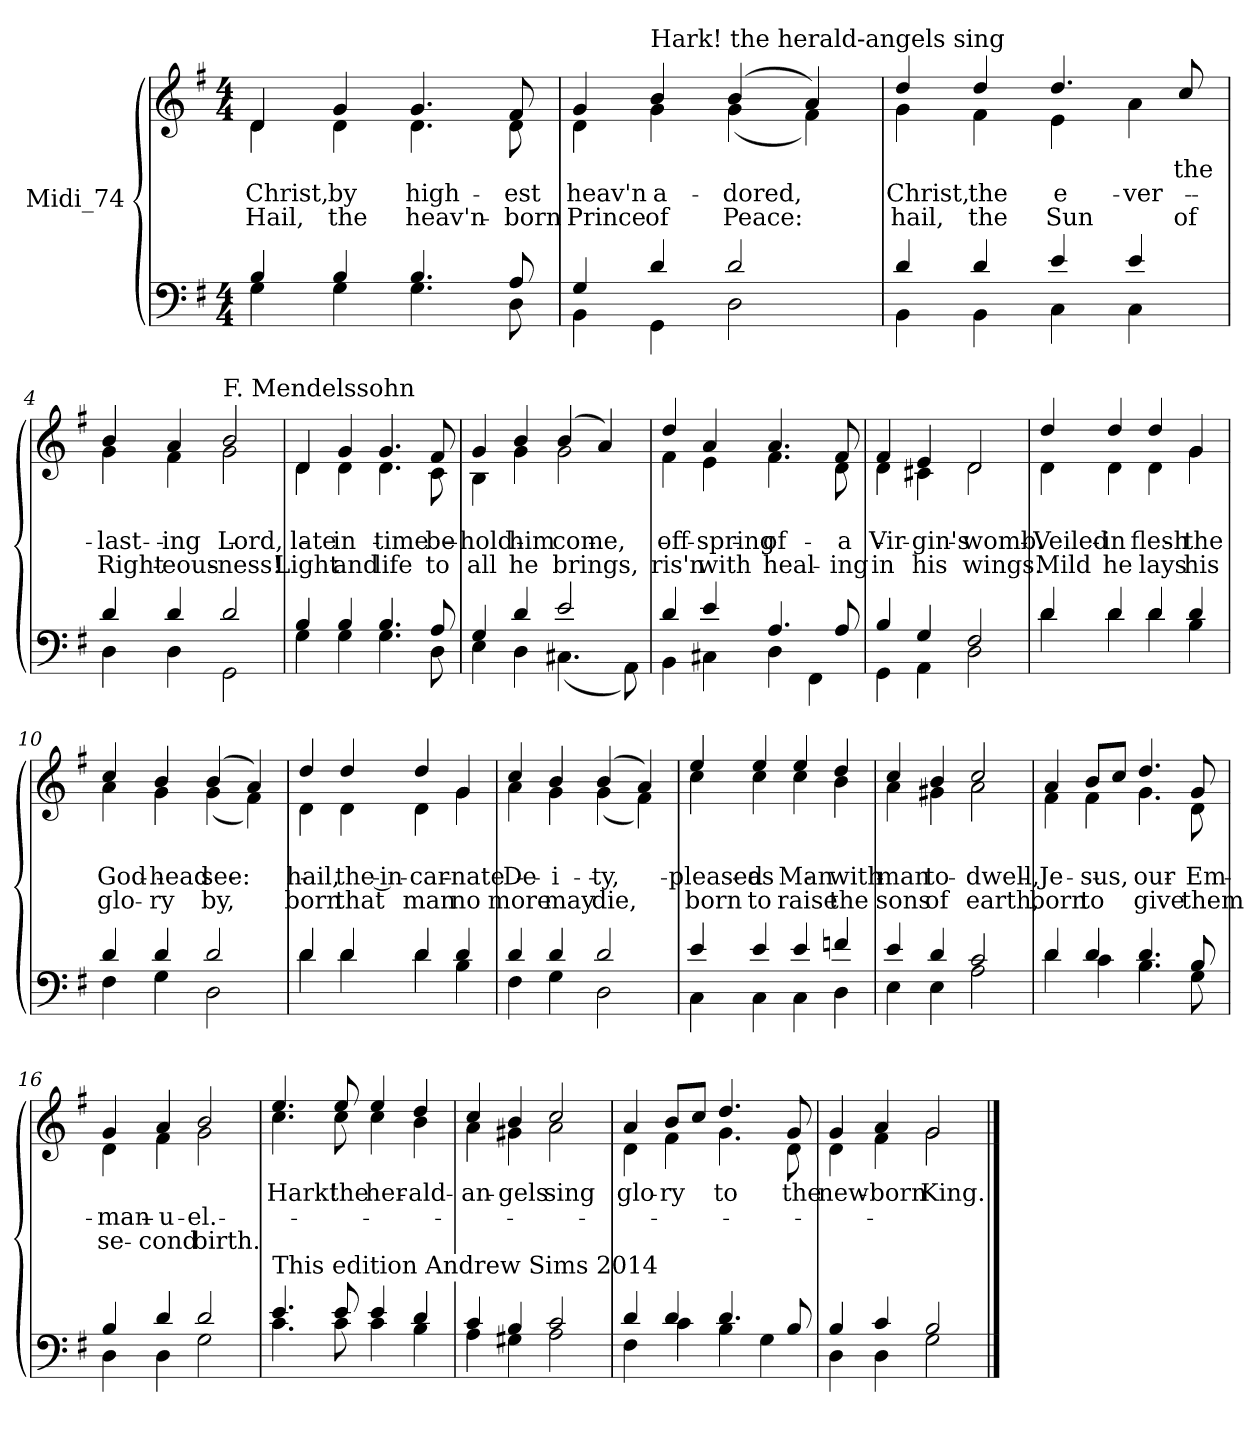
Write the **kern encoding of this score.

**kern	**kern	**text	**text	**text
*part2	*part1	*part1	*part1	*part1
*staff2	*staff1	*staff1	*staff1	*staff1
*I"Midi_74	*I"Midi_74	*	*	*
*clefF4	*clefG2	*	*	*
*k[f#]	*k[f#]	*	*	*
*G:	*G:	*	*	*
*M4/4	*M4/4	*	*	*
*MM120	*MM120	*	*	*
=1	=1	=1	=1	=1
*^	*	*	*	*
!	!	!LO:TX:a:t=Charles Wesley	!	!	!
!	!	!	!LO:LY:b	!	!LO:LY:b
*	*	*^	*	*	*
!	!	!	!	!	!LO:LY:b	!
4B/	4G\	4d/	4d\	.	Christ,	Hail,
!	!	!	!	!LO:LY:b	!	!LO:LY:b
!	!	!	!	!	!LO:LY:b	!
4B/	4G\	4g/	4d\	.	by	the
!	!	!	!	!LO:LY:b	!	!LO:LY:b
!	!	!	!	!	!LO:LY:b	!
4.B/	4.G\	4.g/	4.d\	.	high-	-heav'n-
!	!	!	!	!LO:LY:b	!	!LO:LY:b
!	!	!	!	!	!LO:LY:b	!
8A/	8D\	8f#/	8d\	.	-est	-born
=2	=2	=2	=2	=2	=2	=2
!	!	!	!	!LO:LY:b	!	!LO:LY:b
!	!	!	!	!	!LO:LY:b	!
4G/	4BB\	4g/	4d\	.	heav'n	-Prince
!	!	!LO:TX:a:t=Hark! the herald-angels sing	!	!	!	!
!	!	!	!	!LO:LY:b	!	!LO:LY:b
!	!	!	!	!	!LO:LY:b	!
4d/	4GG\	4b/	4g\	.	a-	of
!	!	!	!	!LO:LY:b	!	!LO:LY:b
!	!	!	!	!	!LO:LY:b	!
2d/	2D\	(>4b/	(<4g\	.	-dored,	Peace:
.	.	4a/)	4f#\)	.	.	.
=3	=3	=3	=3	=3	=3	=3
!	!	!	!	!LO:LY:b	!	!LO:LY:b
!	!	!	!	!	!LO:LY:b	!
4d/	4BB\	4dd/	4g\	.	Christ,	-hail,
!	!	!	!	!LO:LY:b	!	!LO:LY:b
!	!	!	!	!	!LO:LY:b	!
4d/	4BB\	4dd/	4f#\	.	the	the
!	!	!	!	!LO:LY:b	!	!LO:LY:b
!	!	!	!	!	!LO:LY:b	!
4e/	4C\	4.dd/	4e\	.	e-	Sun
!	!	!	!	!	!LO:LY:b	!
4e/	4C\	.	4a\	.	-ver-	.
!	!	!	!	!LO:LY:b	!	!LO:LY:b
.	.	8cc/	.	the	.	of
=4	=4	=4	=4	=4	=4	=4
!	!	!	!	!LO:LY:b	!	!LO:LY:b
!	!	!	!	!	!LO:LY:b	!
4d/	4D\	4b/	4g\	.	last-	-Right-
!	!	!	!	!LO:LY:b	!	!LO:LY:b
!	!	!	!	!	!LO:LY:b	!
4d/	4D\	4a/	4f#\	.	-ing	eous-
!	!	!LO:TX:a:t=F. Mendelssohn	!	!	!	!
!	!	!	!	!LO:LY:b	!	!LO:LY:b
!	!	!	!	!	!LO:LY:b	!
2d/	2GG\	2b/	2g\	.	Lord,	ness!
!!LO:LB:g=z	!!
=5	=5	=5	=5	=5	=5	=5
!	!	!	!	!LO:LY:b	!	!LO:LY:b
!	!	!	!	!	!LO:LY:b	!
4B/	4G\	4d/	4d\	.	late	Light
!	!	!	!	!LO:LY:b	!	!LO:LY:b
!	!	!	!	!	!LO:LY:b	!
4B/	4G\	4g/	4d\	.	in	and
!	!	!	!	!LO:LY:b	!	!LO:LY:b
!	!	!	!	!	!LO:LY:b	!
4.B/	4.G\	4.g/	4.d\	.	time	life
!	!	!	!	!LO:LY:b	!	!LO:LY:b
!	!	!	!	!	!LO:LY:b	!
8A/	8D\	8f#/	8c\	.	be-	to
=6	=6	=6	=6	=6	=6	=6
!	!	!	!	!LO:LY:b	!	!LO:LY:b
!	!	!	!	!	!LO:LY:b	!
4G/	4E\	4g/	4B\	.	hold	-all
!	!	!	!	!LO:LY:b	!	!LO:LY:b
!	!	!	!	!	!LO:LY:b	!
4d/	4D\	4b/	4g\	.	him	he
!	!	!	!	!LO:LY:b	!	!LO:LY:b
!	!	!	!	!	!LO:LY:b	!
2e/	(<4.C#X\	(>4b/	2g\	.	come,	brings,
.	.	4a/)	.	.	.	.
.	8AA\)	.	.	.	.	.
=7	=7	=7	=7	=7	=7	=7
!	!	!	!	!LO:LY:b	!	!LO:LY:b
!	!	!	!	!	!LO:LY:b	!
4d/	4BB\	4dd/	4f#\	.	off-	ris'n
!	!	!	!	!LO:LY:b	!	!LO:LY:b
!	!	!	!	!	!LO:LY:b	!
4e/	4C#X\	4a/	4e\	.	-spring	with
!	!	!	!	!LO:LY:b	!	!LO:LY:b
!	!	!	!	!	!LO:LY:b	!
4.A/	4D\	4.a/	4.f#\	.	of	-heal-
.	4FF#\	.	.	.	.	.
!	!	!	!	!LO:LY:b	!	!LO:LY:b
!	!	!	!	!	!LO:LY:b	!
8A/	.	8f#/	8d\	.	a	ing
=8	=8	=8	=8	=8	=8	=8
!	!	!	!	!LO:LY:b	!	!LO:LY:b
!	!	!	!	!	!LO:LY:b	!
4B/	4GG\	4f#/	4d\	.	Vir-	-in
!	!	!	!	!LO:LY:b	!	!LO:LY:b
!	!	!	!	!	!LO:LY:b	!
4G/	4AA\	4e/	4c#X\	.	-gin's	-his
!	!	!	!	!LO:LY:b	!	!LO:LY:b
!	!	!	!	!	!LO:LY:b	!
2F#/	2D\	2d/	2d\	.	womb.	wings.
!!LO:LB:g=z	!!
=9	=9	=9	=9	=9	=9	=9
!	!	!	!	!LO:LY:b	!	!LO:LY:b
!	!	!	!	!	!LO:LY:b	!
4d/	4d\	4dd/	4d\	.	Veiled	-Mild
!	!	!	!	!LO:LY:b	!	!LO:LY:b
!	!	!	!	!	!LO:LY:b	!
4d/	4d\	4dd/	4d\	.	in	he
!	!	!	!	!LO:LY:b	!	!LO:LY:b
!	!	!	!	!	!LO:LY:b	!
4d/	4d\	4dd/	4d\	.	flesh	lays
!	!	!	!	!LO:LY:b	!	!LO:LY:b
!	!	!	!	!	!LO:LY:b	!
4d/	4B\	4g/	4g\	.	the	his
=10	=10	=10	=10	=10	=10	=10
!	!	!	!	!LO:LY:b	!	!LO:LY:b
!	!	!	!	!	!LO:LY:b	!
4d/	4F#\	4cc/	4a\	.	God-	-glo-
!	!	!	!	!LO:LY:b	!	!LO:LY:b
!	!	!	!	!	!LO:LY:b	!
4d/	4G\	4b/	4g\	.	-head	ry
!	!	!	!	!LO:LY:b	!	!LO:LY:b
!	!	!	!	!	!LO:LY:b	!
2d/	2D\	(>4b/	(<4g\	.	see:	by,
.	.	4a/)	4f#\)	.	.	.
=11	=11	=11	=11	=11	=11	=11
!	!	!	!	!LO:LY:b	!	!LO:LY:b
!	!	!	!	!	!LO:LY:b	!
4d/	4d\	4dd/	4d\	.	hail,	born
!	!	!	!	!LO:LY:b	!	!LO:LY:b
!	!	!	!	!	!LO:LY:b	!
4d/	4d\	4dd/	4d\	.	the in-	that
!	!	!	!	!LO:LY:b	!	!LO:LY:b
!	!	!	!	!	!LO:LY:b	!
4d/	4d\	4dd/	4d\	.	-car-	-man
!	!	!	!	!LO:LY:b	!	!LO:LY:b
!	!	!	!	!	!LO:LY:b	!
4d/	4B\	4g/	4g\	.	-nate	no
=12	=12	=12	=12	=12	=12	=12
!	!	!	!	!LO:LY:b	!	!LO:LY:b
!	!	!	!	!	!LO:LY:b	!
4d/	4F#\	4cc/	4a\	.	De-	more
!	!	!	!	!LO:LY:b	!	!LO:LY:b
!	!	!	!	!	!LO:LY:b	!
4d/	4G\	4b/	4g\	.	-i-	may
!	!	!	!	!LO:LY:b	!	!LO:LY:b
!	!	!	!	!	!LO:LY:b	!
2d/	2D\	(>4b/	(<4g\	.	-ty,	die,
.	.	4a/)	4f#\)	.	.	.
!!LO:LB:g=z	!!
=13	=13	=13	=13	=13	=13	=13
!	!	!	!	!LO:LY:b	!	!LO:LY:b
!	!	!	!	!	!LO:LY:b	!
4e/	4C\	4ee/	4cc\	.	pleased	born
!	!	!	!	!LO:LY:b	!	!LO:LY:b
!	!	!	!	!	!LO:LY:b	!
4e/	4C\	4ee/	4cc\	.	as	-to
!	!	!	!	!LO:LY:b	!	!LO:LY:b
!	!	!	!	!	!LO:LY:b	!
4e/	4C\	4ee/	4cc\	.	Man	-raise
!	!	!	!	!LO:LY:b	!	!LO:LY:b
!	!	!	!	!	!LO:LY:b	!
4fn/	4D\	4dd/	4b\	.	with	the
=14	=14	=14	=14	=14	=14	=14
!	!	!	!	!LO:LY:b	!	!LO:LY:b
!	!	!	!	!	!LO:LY:b	!
4e/	4E\	4cc/	4a\	.	man	sons
!	!	!	!	!LO:LY:b	!	!LO:LY:b
!	!	!	!	!	!LO:LY:b	!
4d/	4E\	4b/	4g#X\	.	to	-of
!	!	!	!	!LO:LY:b	!	!LO:LY:b
!	!	!	!	!	!LO:LY:b	!
2c/	2A\	2cc/	2a\	.	dwell,	earth,
=15	=15	=15	=15	=15	=15	=15
!	!	!	!	!LO:LY:b	!	!LO:LY:b
!	!	!	!	!	!LO:LY:b	!
4d/	4d\	4a/	4f#\	.	Je-	born
!	!	!	!	!LO:LY:b	!	!LO:LY:b
!	!	!	!	!	!LO:LY:b	!
4d/	4c\	8b/L	4f#\	.	-sus,	to
.	.	8cc/J	.	.	.	.
!	!	!	!	!LO:LY:b	!	!LO:LY:b
!	!	!	!	!	!LO:LY:b	!
4.d/	4.B\	4.dd/	4.g\	.	our	give
!	!	!	!	!LO:LY:b	!	!LO:LY:b
!	!	!	!	!	!LO:LY:b	!
8B/	8G\	8g/	8d\	.	Em-	them
=16	=16	=16	=16	=16	=16	=16
!	!	!	!	!LO:LY:b	!	!LO:LY:b
!	!	!	!	!	!LO:LY:b	!
4B/	4D\	4g/	4d\	.	man-	-se-
!	!	!	!	!LO:LY:b	!	!LO:LY:b
!	!	!	!	!	!LO:LY:b	!
4d/	4D\	4a/	4f#\	.	-u-	-cond
!	!	!	!	!LO:LY:b	!	!LO:LY:b
!	!	!	!	!	!LO:LY:b	!
2d/	2G\	2b/	2g\	.	-el.	birth.
!!LO:PB:g=z	!!
=17	=17	=17	=17	=17	=17	=17
!LO:TX:a:t=This edition  Andrew Sims 2014	!	!	!	!	!	!
!	!	!	!	!LO:LY:b	!	!
4.e/	4.c\	4.ee/	4.cc\	Hark!	.	.
!	!	!	!	!LO:LY:b	!	!
8e/	8c\	8ee/	8cc\	the	.	.
!	!	!	!	!LO:LY:b	!	!
4e/	4c\	4ee/	4cc\	her-	.	.
!	!	!	!	!LO:LY:b	!	!
4d/	4B\	4dd/	4b\	-ald-	.	.
=18	=18	=18	=18	=18	=18	=18
!	!	!	!	!LO:LY:b	!	!
4c/	4A\	4cc/	4a\	-an-	.	.
!	!	!	!	!LO:LY:b	!	!
4B/	4G#X\	4b/	4g#X\	-gels	.	.
!	!	!	!	!LO:LY:b	!	!
2c/	2A\	2cc/	2a\	sing	.	.
=19	=19	=19	=19	=19	=19	=19
!	!	!	!	!LO:LY:b	!	!
4d/	4F#\	4a/	4d\	glo-	.	.
!	!	!	!	!LO:LY:b	!	!
4d/	4c\	8b/L	4f#\	-ry	.	.
.	.	8cc/J	.	.	.	.
!	!	!	!	!LO:LY:b	!	!
4.d/	4B\	4.dd/	4.g\	to	.	.
.	4G\	.	.	.	.	.
!	!	!	!	!LO:LY:b	!	!
8B/	.	8g/	8d\	the	.	.
=20	=20	=20	=20	=20	=20	=20
!	!	!	!	!LO:LY:b	!	!
4B/	4D\	4g/	4d\	new-	.	.
!	!	!	!	!LO:LY:b	!	!
4c/	4D\	4a/	4f#\	-born	.	.
!	!	!	!	!LO:LY:b	!	!
2B/	2G\	2g/	2g\	King.	.	.
*v	*v	*	*	*	*	*
*	*v	*v	*	*	*
==	==	==	==	==
*-	*-	*-	*-	*-
